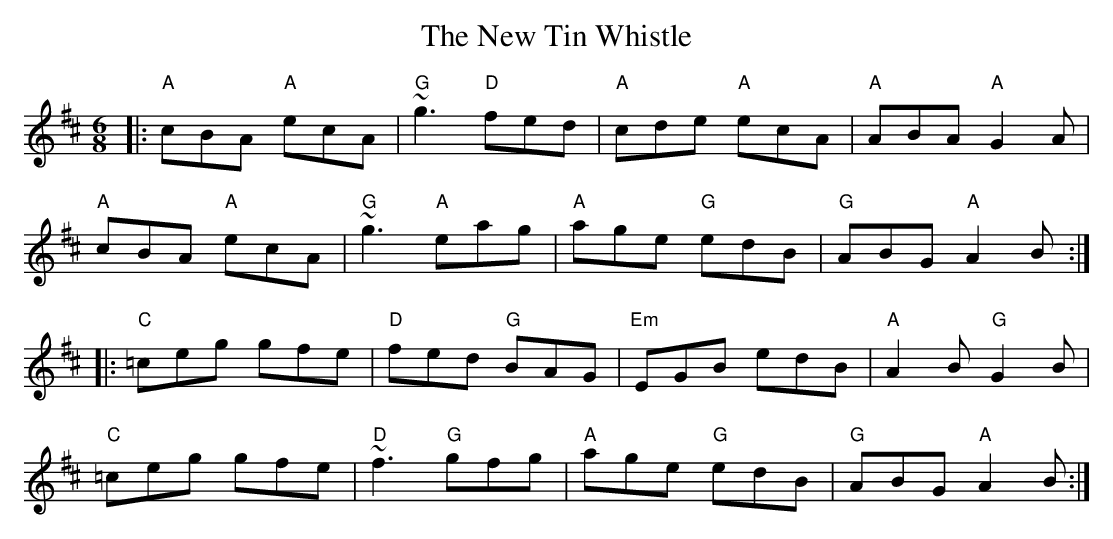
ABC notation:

X:1
T: The New Tin Whistle
M: 6/8
L: 1/8
K: Amix
|:"A" cBA "A" ecA| "G" ~g3 "D" fed| "A" cde "A" ecA| "A" ABA "A" G2A|
"A" cBA "A" ecA| "G" ~g3 "A" eag| "A" age "G" edB| "G" ABG "A" A2B:|
|:"C" =ceg gfe| "D" fed "G" BAG| "Em" EGB edB| "A" A2B "G" G2B|
"C" =ceg gfe| "D" ~f3 "G" gfg| "A" age "G" edB| "G" ABG "A" A2B:|
